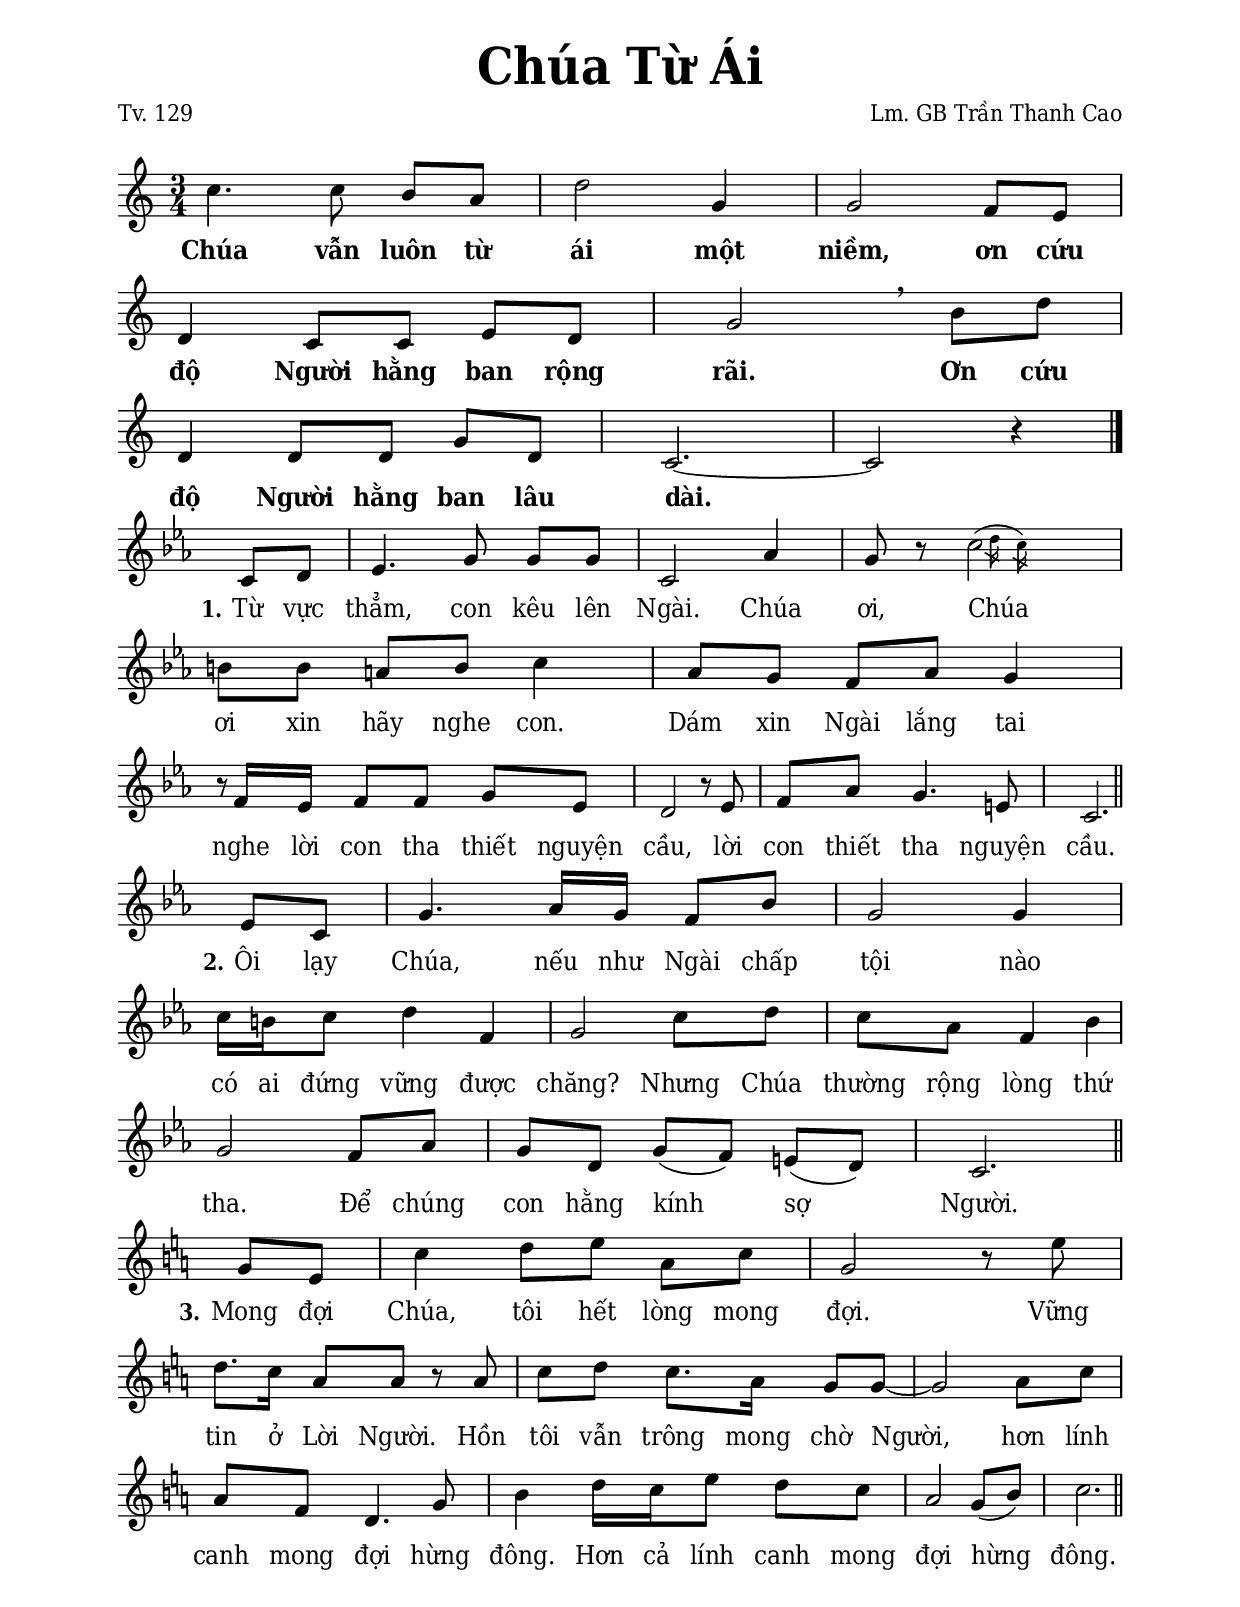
% Cài đặt chung
\version "2.22.1"
\include "english.ly"

\header {
  title = \markup { \fontsize #3 "Chúa Từ Ái" }
  poet = "Tv. 129"
  composer = "Lm. GB Trần Thanh Cao"
  arranger = " "
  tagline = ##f
}

% Nhạc điệp khúc
nhacDiepKhuc = \relative c'' {
  c4. c8 b a |
  d2 g,4 |
  g2 f8 e |
  d4 c8 c e d |
  g2 \breathe b8 d |
  d,4 d8 d g d |
  c2. ~ |
  c2 r4 \bar "|."
}

% Nhạc phiên khúc
nhacPhienKhucMot = \relative c' {
  #(define afterGraceFraction (cons 1 4))
  \partial 4 c8 d |
  ef4. g8 g g |
  c,2 af'4 |
  g8 r \afterGrace c2 ({
    \autoBeamOff \stemDown
    \override Flag.stroke-style = #"grace"
    \tweak font-size #-3 d16
    \tweak font-size #-3 c)} |
  \revert Flag.stroke-style
  \stemNeutral
  \autoBeamOn
  b!8 b a! b c4 |
  af8 g f af g4 |
  r8 f16 ef f8 f g ef |
  d2 r8 ef |
  f af g4. e!8 |
  c2. \bar "||"
}

nhacPhienKhucHai = \relative c' {
  \partial 4 ef8 c |
  g'4. af16 g f8 bf |
  g2 g4 |
  c16 b! c8 d4 f, |
  g2 c8 d |
  c af f4 bf |
  g2 f8 af |
  g d g (f) e! (d) |
  c2. \bar "||"
}

nhacPhienKhucBa = \relative c'' {
  \set Staff.keyAlterations = #`(((0 . 6) . ,NATURAL)
                                 ((1 . 2) . ,NATURAL)
                                 ((0 . 5) . ,NATURAL))
  \partial 4 g8 e |
  c'4 d8 e a, c |
  g2 r8 e' |
  d8. c16 a8 a r a |
  c d c8. a16 g8 g ~ |
  g2 a8 c |
  a f d4. g8 |
  b4 d16 c e8 d c |
  a2 g8 (b) |
  c2. \bar "||"
}

% Lời điệp khúc
loiDiepKhuc = \lyricmode {
  Chúa vẫn luôn từ ái một niềm,
  ơn cứu độ Người hằng ban rộng rãi.
  Ơn cứu độ Người hằng ban lâu dài.
}

% Lời phiên khúc
loiPhienKhucMot = \lyricmode {
  \set stanza = #"1."
  Từ vực thẳm, con kêu lên Ngài.
  Chúa ơi, Chúa ơi xin hãy nghe con.
  Dám xin Ngài lắng tai nghe lời con tha thiết nguyện cầu,
  lời con thiết tha nguyện cầu.
}

loiPhienKhucHai = \lyricmode {
  \set stanza = #"2."
  Ôi lạy Chúa, nếu như Ngài chấp tội
  nào có ai đứng vững được chăng?
  Nhưng Chúa thường rộng lòng thứ tha.
  Để chúng con hằng kính sợ Người.
}

loiPhienKhucBa = \lyricmode {
  \set stanza = #"3."
  Mong đợi Chúa, tôi hết lòng mong đợi.
  Vững tin ở Lời Người.
  Hồn tôi vẫn trông mong chờ Người,
  hơn lính canh mong đợi hừng đông.
  Hơn cả lính canh mong đợi hừng đông.
}


% Dàn trang
\paper {
  #(set-paper-size "a4")
  top-margin = 15\mm
  bottom-margin = 20\mm
  left-margin = 20\mm
  right-margin = 20\mm
  indent = #0
  #(define fonts
    (make-pango-font-tree
      "Deja Vu Serif Condensed"
      "Deja Vu Serif Condensed"
      "Deja Vu Serif Condensed"
      (/ 20 20)))
  page-count = #1
  system-system-spacing = #'((basic-distance . 12)
                             (minimum-distance . 12)
                             (padding . 1))
  score-system-spacing = #'((basic-distance . 12)
                             (minimum-distance . 12)
                             (padding . 1))
}

\score {
  \new ChoirStaff <<
    \new Staff = diepKhuc \with {
        \consists "Merge_rests_engraver"
        %\magnifyStaff #(magstep +1)
      }
      <<
      \new Voice = beSop {
        \key c \major \time 3/4 \stemNeutral
          \set Timing.beamExceptions = #'()
          \set Timing.baseMoment = #(ly:make-moment 1/4)
          \set Timing.beatStructure = #'(1 1 1)
          \nhacDiepKhuc
      }
    >>
    \new Lyrics \with {
          \override VerticalAxisGroup.
            nonstaff-relatedstaff-spacing.padding = #1
          \override VerticalAxisGroup.
            nonstaff-unrelatedstaff-spacing.padding = #1
        }
        \lyricsto beSop \loiDiepKhuc
  >>
  \layout {
    \override Lyrics.LyricText.font-series = #'bold
    %\override Lyrics.LyricText.font-size = #+2
    \override Lyrics.LyricSpace.minimum-distance = #1.9
    \override Score.BarNumber.break-visibility = ##(#f #f #f)
    \override Score.SpacingSpanner.uniform-stretching = ##t
  }
}

\score {
  \new ChoirStaff <<
    \new Staff = phienKhuc \with {
        %\magnifyStaff #(magstep +1)
      }
      <<
      \new Voice = beSop {
        \key ef \major \time 3/4
          \set Timing.beamExceptions = #'()
          \set Timing.baseMoment = #(ly:make-moment 1/4)
          \set Timing.beatStructure = #'(1 1 1)
          \nhacPhienKhucMot
      }
    >>
    \new Lyrics \with {
          \override VerticalAxisGroup.
            nonstaff-relatedstaff-spacing.padding = #1
          \override VerticalAxisGroup.
            nonstaff-unrelatedstaff-spacing.padding = #1
        }
        \lyricsto beSop \loiPhienKhucMot
  >>
  \layout {
    \override Staff.TimeSignature.transparent = ##t
    %\override Lyrics.LyricText.font-size = #+2
    \override Lyrics.LyricSpace.minimum-distance = #2
    \override Score.BarNumber.break-visibility = ##(#f #f #f)
    \override Score.SpacingSpanner.uniform-stretching = ##t
  }
}

\score {
  \new ChoirStaff <<
    \new Staff = phienKhuc \with {
        %\magnifyStaff #(magstep +1)
      }
      <<
      \new Voice = beSop {
        \key ef \major \time 3/4
          \set Timing.beamExceptions = #'()
          \set Timing.baseMoment = #(ly:make-moment 1/4)
          \set Timing.beatStructure = #'(1 1 1)
          \nhacPhienKhucHai
      }
    >>
    \new Lyrics \with {
          \override VerticalAxisGroup.
            nonstaff-relatedstaff-spacing.padding = #1.5
          \override VerticalAxisGroup.
            nonstaff-unrelatedstaff-spacing.padding = #1
        }
        \lyricsto beSop \loiPhienKhucHai
  >>
  \layout {
    \override Staff.TimeSignature.transparent = ##t
    %\override Lyrics.LyricText.font-size = #+2
    \override Lyrics.LyricSpace.minimum-distance = #2
    \override Score.BarNumber.break-visibility = ##(#f #f #f)
    \override Score.SpacingSpanner.uniform-stretching = ##t
  }
}

\score {
  \new ChoirStaff <<
    \new Staff = phienKhuc \with {
        %\magnifyStaff #(magstep +1)
      }
      <<
      \new Voice = beSop {
        \key ef \major \time 3/4
          \set Timing.beamExceptions = #'()
          \set Timing.baseMoment = #(ly:make-moment 1/4)
          \set Timing.beatStructure = #'(1 1 1)
          \nhacPhienKhucBa
      }
    >>
    \new Lyrics \with {
          \override VerticalAxisGroup.
            nonstaff-relatedstaff-spacing.padding = #1.5
          \override VerticalAxisGroup.
            nonstaff-unrelatedstaff-spacing.padding = #1
        }
        \lyricsto beSop \loiPhienKhucBa
  >>
  \layout {
    \override Staff.TimeSignature.transparent = ##t
    %\override Lyrics.LyricText.font-size = #+2
    \override Lyrics.LyricSpace.minimum-distance = #1.9
    \override Score.BarNumber.break-visibility = ##(#f #f #f)
    \override Score.SpacingSpanner.uniform-stretching = ##t
  }
}
